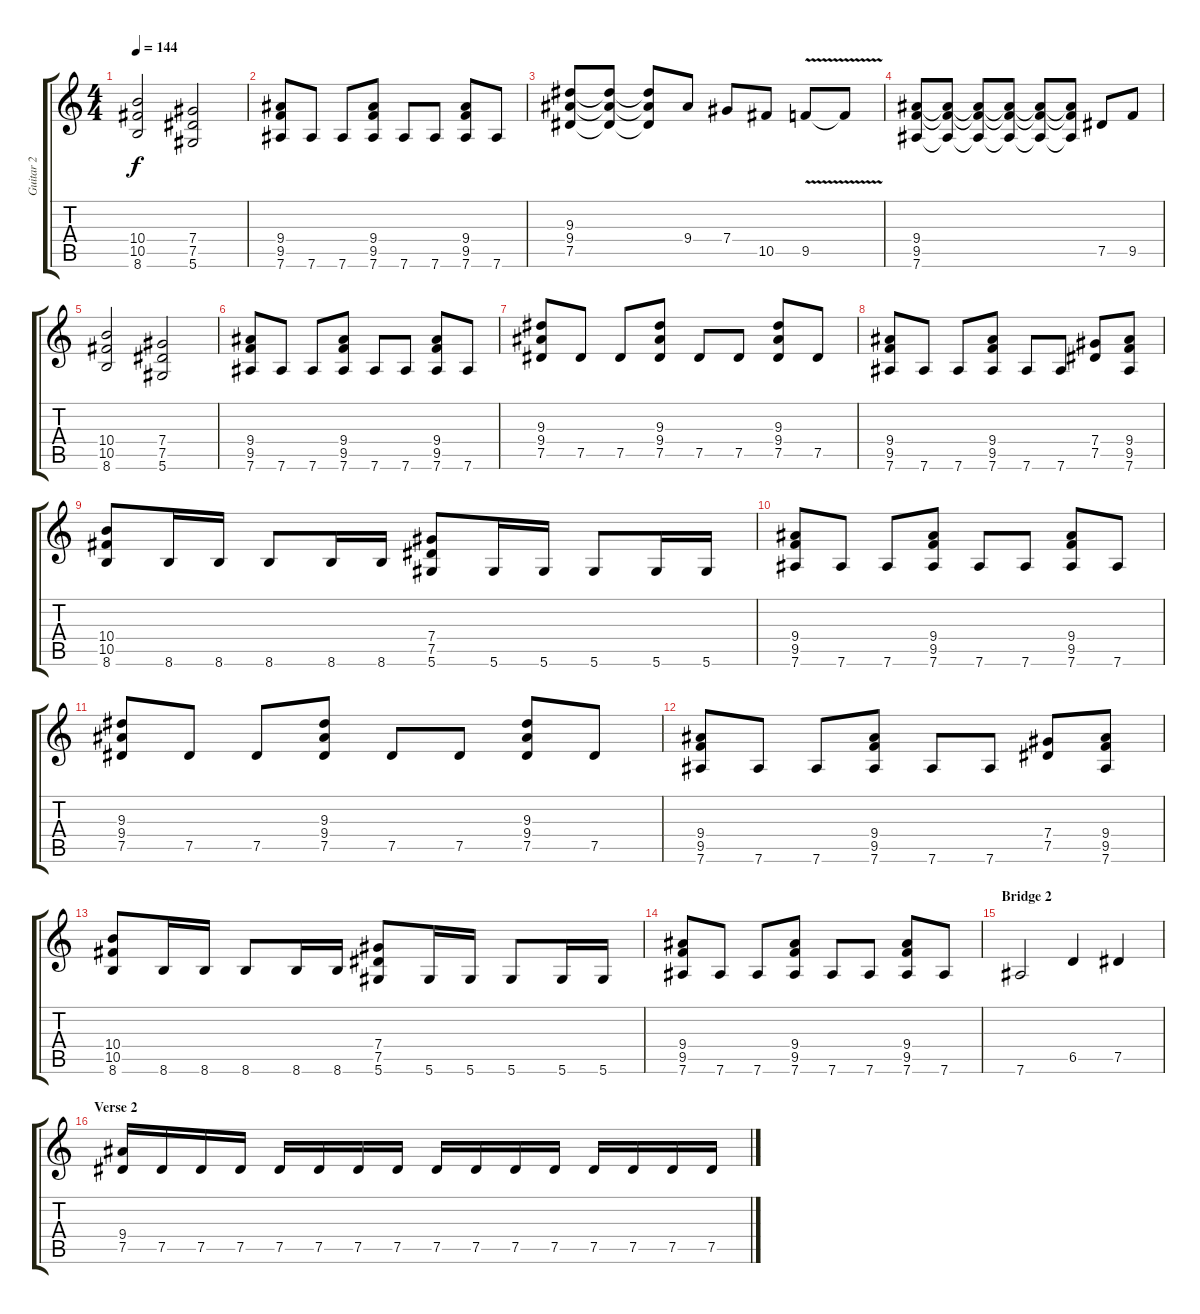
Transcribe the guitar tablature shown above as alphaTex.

\track ("Guitar 2" "Guitar 2") {instrument distortionguitar}
\staff {score tabs}
\tuning (Eb4 Bb3 Gb3 Db3 Ab2 Eb2) {hide}
\ts (4 4)
\tempo 144
\clef g2
\ks c
(10.4 10.5 8.6).2{dy f} (7.4 7.5 5.6).2 |
(9.4 9.5 7.6).8 7.6.8 7.6.8 (9.4 9.5 7.6).8 7.6.8 7.6.8 (9.4 9.5 7.6).8 7.6.8 |
(9.3 9.4 7.5).8 (9.3{t} 9.4{t} 7.5{t}).8 (9.3{t} 9.4{t} 7.5{t}).8 9.4.8 7.4.8 10.5.8 9.5{v}.8 9.5{t}.8 |
(9.4 9.5 7.6).8 (9.4{t} 9.5{t} 7.6{t}).8 (9.4{t} 9.5{t} 7.6{t}).8 (9.4{t} 9.5{t} 7.6{t}).8 (9.4{t} 9.5{t} 7.6{t}).8 (9.4{t} 9.5{t} 7.6{t}).8 7.5.8 9.5.8 |
(10.4 10.5 8.6).2 (7.4 7.5 5.6).2 |
(9.4 9.5 7.6).8 7.6.8 7.6.8 (9.4 9.5 7.6).8 7.6.8 7.6.8 (9.4 9.5 7.6).8 7.6.8 |
(9.3 9.4 7.5).8 7.5.8 7.5.8 (9.3 9.4 7.5).8 7.5.8 7.5.8 (9.3 9.4 7.5).8 7.5.8 |
(9.4 9.5 7.6).8 7.6.8 7.6.8 (9.4 9.5 7.6).8 7.6.8 7.6.8 (7.4 7.5).8 (9.4 9.5 7.6).8 |
(10.4 10.5 8.6).8 8.6.16 8.6.16 8.6.8 8.6.16 8.6.16 (7.4 7.5 5.6).8 5.6.16 5.6.16 5.6.8 5.6.16 5.6.16 |
(9.4 9.5 7.6).8 7.6.8 7.6.8 (9.4 9.5 7.6).8 7.6.8 7.6.8 (9.4 9.5 7.6).8 7.6.8 |
(9.3 9.4 7.5).8 7.5.8 7.5.8 (9.3 9.4 7.5).8 7.5.8 7.5.8 (9.3 9.4 7.5).8 7.5.8 |
(9.4 9.5 7.6).8 7.6.8 7.6.8 (9.4 9.5 7.6).8 7.6.8 7.6.8 (7.4 7.5).8 (9.4 9.5 7.6).8 |
(10.4 10.5 8.6).8 8.6.16 8.6.16 8.6.8 8.6.16 8.6.16 (7.4 7.5 5.6).8 5.6.16 5.6.16 5.6.8 5.6.16 5.6.16 |
(9.4 9.5 7.6).8 7.6.8 7.6.8 (9.4 9.5 7.6).8 7.6.8 7.6.8 (9.4 9.5 7.6).8 7.6.8 |
\section ("" "Bridge 2")
7.6.2 6.5.4 7.5.4 |
\section ("" "Verse 2")
(9.4 7.5).16 7.5.16 7.5.16 7.5.16 7.5.16 7.5.16 7.5.16 7.5.16 7.5.16 7.5.16 7.5.16 7.5.16 7.5.16 7.5.16 7.5.16 7.5.16
